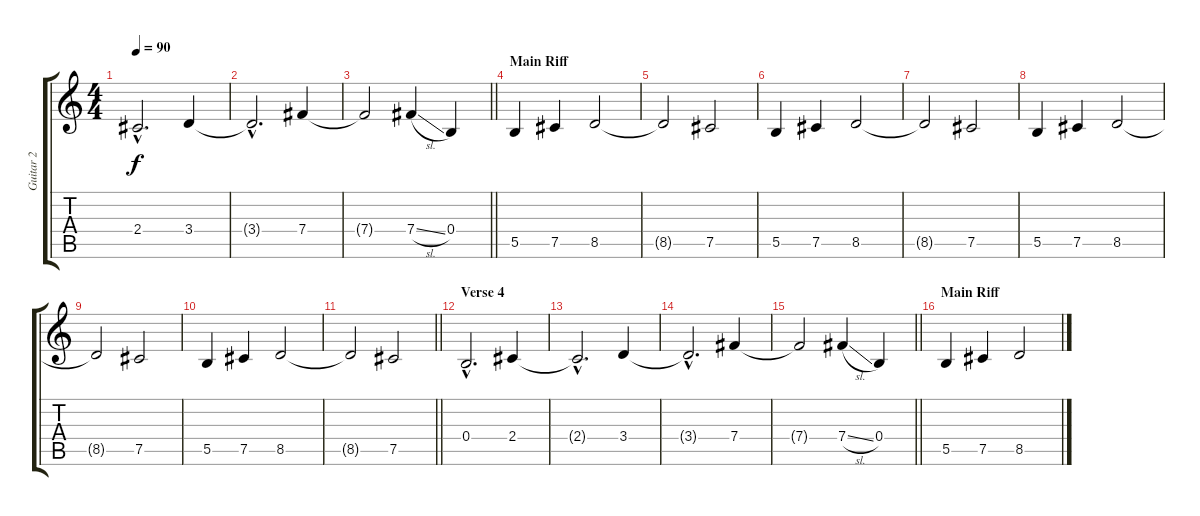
\track ("Guitar 2" "Guitar 2") {instrument distortionguitar}
\staff {score tabs}
\tuning (Db4 Ab3 E3 B2 Gb2 B1) {hide}
\ts (4 4)
\tempo 90
\clef g2
\ks c
2.4{hac t}.2{d dy f} 3.4.4 |
3.4{hac t}.2{d} 7.4.4 |
\barLineRight lightlight
7.4{t}.2 7.4{sl}.4 0.4.4 |
\section ("" "Main Riff")
5.5.4 7.5.4 8.5.2 |
8.5{t}.2 7.5.2 |
5.5.4 7.5.4 8.5.2 |
8.5{t}.2 7.5.2 |
5.5.4 7.5.4 8.5.2 |
8.5{t}.2 7.5.2 |
5.5.4 7.5.4 8.5.2 |
\barLineRight lightlight
8.5{t}.2 7.5.2 |
\section ("" "Verse 4")
0.4{hac}.2{d} 2.4.4 |
2.4{hac t}.2{d} 3.4.4 |
3.4{hac t}.2{d} 7.4.4 |
\barLineRight lightlight
7.4{t}.2 7.4{sl}.4 0.4.4 |
\section ("" "Main Riff")
5.5.4 7.5.4 8.5.2
